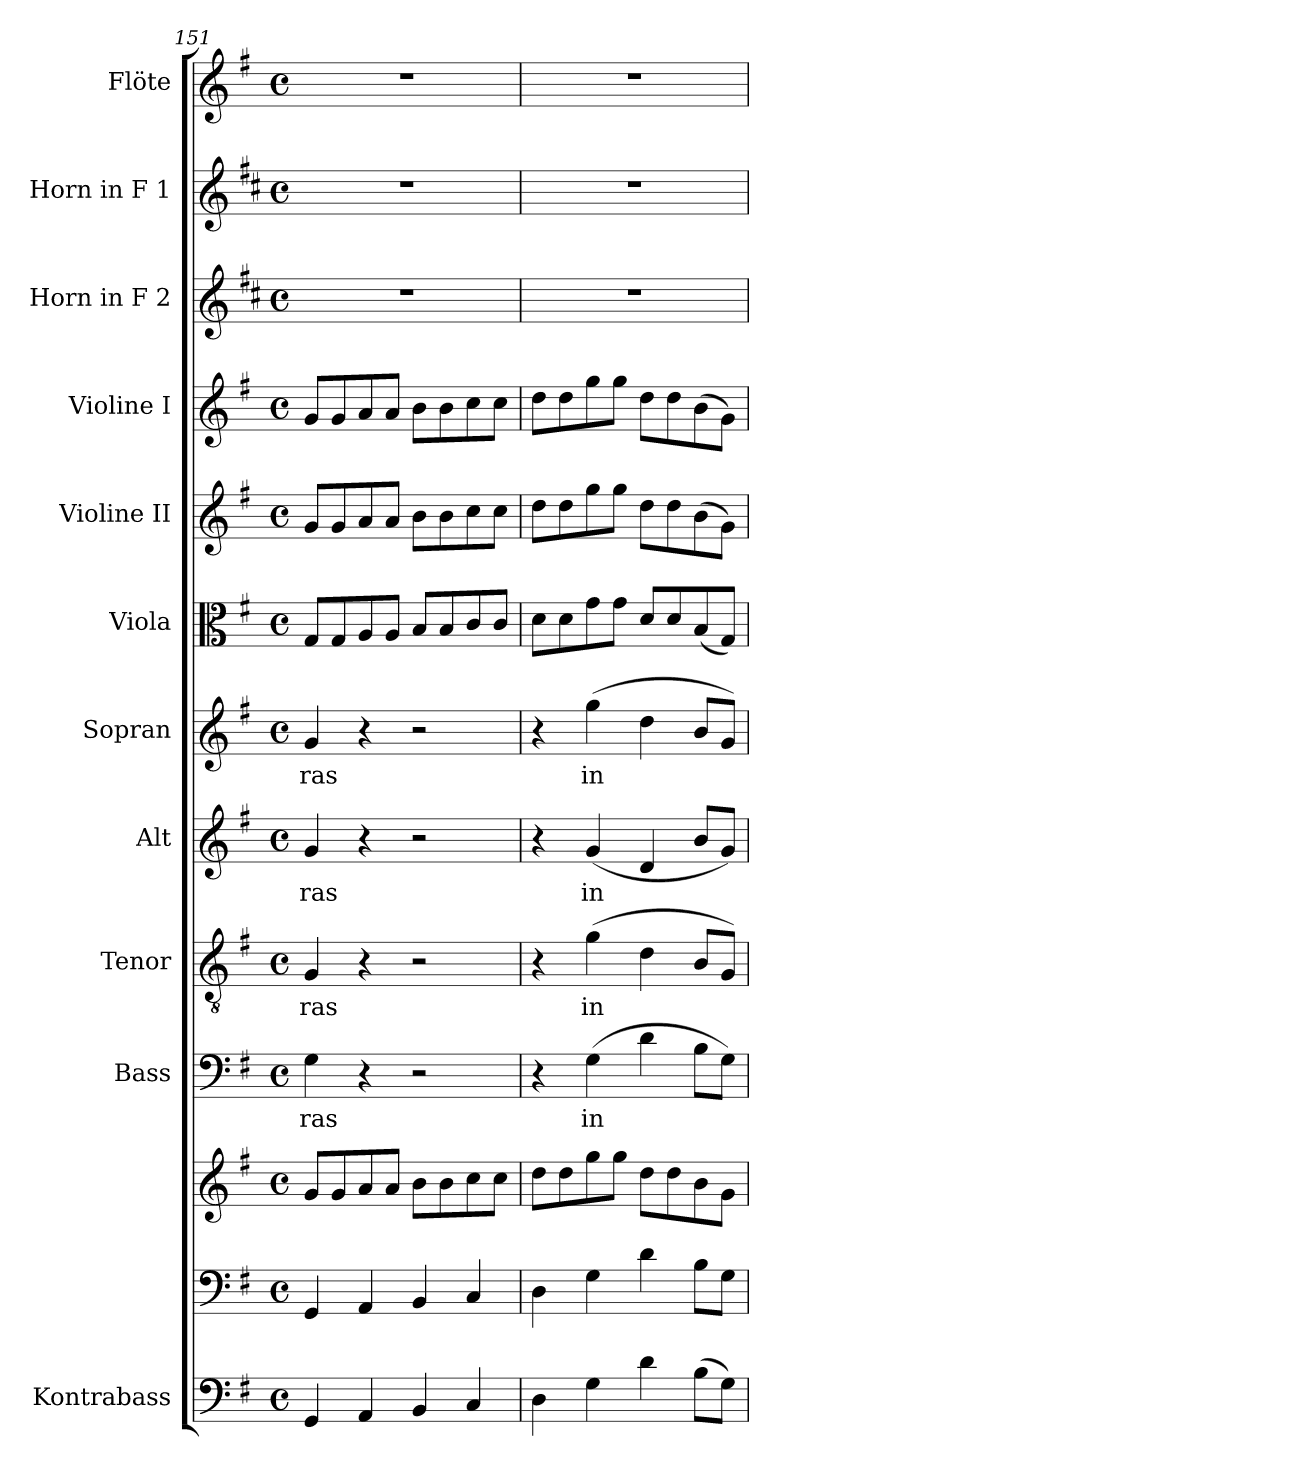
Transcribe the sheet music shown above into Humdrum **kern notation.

**kern	**kern	**kern	**kern	**text	**kern	**text	**kern	**text	**kern	**text	**kern	**kern	**kern	**kern	**kern	**kern
*part12	*part11	*part11	*part10	*part10	*part9	*part9	*part8	*part8	*part7	*part7	*part6	*part5	*part4	*part3	*part2	*part1
*staff13	*staff12	*staff11	*staff10	*staff10	*staff9	*staff9	*staff8	*staff8	*staff7	*staff7	*staff6	*staff5	*staff4	*staff3	*staff2	*staff1
*I"Kontrabass	*	*	*I"Bass	*	*I"Tenor	*	*I"Alt	*	*I"Sopran	*	*I"Viola	*I"Violine II	*I"Violine I	*I"Horn in F 2	*I"Horn in F 1	*I"Flöte
*I'Kb.	*	*	*I'B.	*	*I'T.	*	*I'A.	*	*I'S.	*	*I'Vla.	*I'Vl. II	*I'Vl. I	*	*	*I'Fl.
*clefF4	*clefF4	*clefG2	*clefF4	*	*clefGv2	*	*clefG2	*	*clefG2	*	*clefC3	*clefG2	*clefG2	*clefG2	*clefG2	*clefG2
*ITrd7c12	*	*	*	*	*	*	*	*	*	*	*	*	*	*ITrd4c7	*ITrd4c7	*
*k[f#]	*k[f#]	*k[f#]	*k[f#]	*	*k[f#]	*	*k[f#]	*	*k[f#]	*	*k[f#]	*k[f#]	*k[f#]	*k[f#]	*k[f#]	*k[f#]
*G:	*G:	*G:	*G:	*	*G:	*	*G:	*	*G:	*	*G:	*G:	*G:	*G:	*G:	*G:
*M4/4	*M4/4	*M4/4	*M4/4	*	*M4/4	*	*M4/4	*	*M4/4	*	*M4/4	*M4/4	*M4/4	*M4/4	*M4/4	*M4/4
*met(c)	*met(c)	*met(c)	*met(c)	*	*met(c)	*	*met(c)	*	*met(c)	*	*met(c)	*met(c)	*met(c)	*met(c)	*met(c)	*met(c)
=151	=151	=151	=151	=151	=151	=151	=151	=151	=151	=151	=151	=151	=151	=151	=151	=151
!	!	!	!	!LO:LY:b	!	!LO:LY:b	!	!LO:LY:b	!	!LO:LY:b	!	!	!	!	!	!
4GGG/	4GG/	8g/L	4G\	-ras	4G/	-ras	4g/	-ras	4g/	-ras	8G/L	8g/L	8g/L	1r	1r	1r
.	.	8g/	.	.	.	.	.	.	.	.	8G/	8g/	8g/	.	.	.
4AAA/	4AA/	8a/	4r	.	4r	.	4r	.	4r	.	8A/	8a/	8a/	.	.	.
.	.	8a/J	.	.	.	.	.	.	.	.	8A/J	8a/J	8a/J	.	.	.
4BBB/	4BB/	8b\L	2r	.	2r	.	2r	.	2r	.	8B/L	8b\L	8b\L	.	.	.
.	.	8b\	.	.	.	.	.	.	.	.	8B/	8b\	8b\	.	.	.
4CC/	4C/	8cc\	.	.	.	.	.	.	.	.	8c/	8cc\	8cc\	.	.	.
.	.	8cc\J	.	.	.	.	.	.	.	.	8c/J	8cc\J	8cc\J	.	.	.
=152	=152	=152	=152	=152	=152	=152	=152	=152	=152	=152	=152	=152	=152	=152	=152	=152
4DD\	4D\	8dd\L	4r	.	4r	.	4r	.	4r	.	8d\L	8dd\L	8dd\L	1r	1r	1r
.	.	8dd\	.	.	.	.	.	.	.	.	8d\	8dd\	8dd\	.	.	.
!	!	!	!	!LO:LY:b	!	!LO:LY:b	!	!LO:LY:b	!	!LO:LY:b	!	!	!	!	!	!
4GG\	4G\	8gg\	(>4G\	in	(>4g\	in	(4g/	in	(>4gg\	in	8g\	8gg\	8gg\	.	.	.
.	.	8gg\J	.	.	.	.	.	.	.	.	8g\J	8gg\J	8gg\J	.	.	.
4D\	4d\	8dd\L	4d\	.	4d\	.	4d/	.	4dd\	.	8d/L	8dd\L	8dd\L	.	.	.
.	.	8dd\	.	.	.	.	.	.	.	.	8d/	8dd\	8dd\	.	.	.
(>8BB\L	8B\L	8b\	8B\L	.	8B/L	.	8b/L	.	8b/L	.	(<8B/	(>8b\	(>8b\	.	.	.
8GG\J)	8G\J	8g\J	8G\J)	.	8G/J)	.	8g/J)	.	8g/J)	.	8G/J)	8g\J)	8g\J)	.	.	.
=	=	=	=	=	=	=	=	=	=	=	=	=	=	=	=	=
*-	*-	*-	*-	*-	*-	*-	*-	*-	*-	*-	*-	*-	*-	*-	*-	*-
